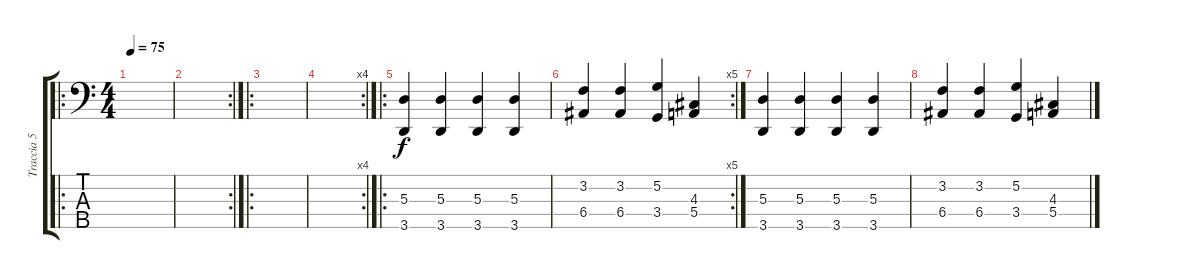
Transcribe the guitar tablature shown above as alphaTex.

\track ("Traccia 5" "Traccia 5") {instrument electricbassfinger}
\staff {score tabs}
\tuning (G2 D2 A1 E1 B0) {hide}
\ro
\ts (4 4)
\tempo 75
\clef f4
\ks c
|
\rc 2
|
\ro
|
\rc 4
|
\ro
(5.3 3.5).4 (5.3 3.5).4 (5.3 3.5).4 (5.3 3.5).4 |
\rc 5
(3.2 6.4).4 (3.2 6.4).4 (5.2 3.4).4 (4.3 5.4).4 |
(5.3 3.5).4{volume 14} (5.3 3.5).4{volume 12} (5.3 3.5).4{volume 10} (5.3 3.5).4{volume 8} |
(3.2 6.4).4{volume 7} (3.2 6.4).4{volume 6} (5.2 3.4).4{volume 4} (4.3 5.4).4{volume 1}
